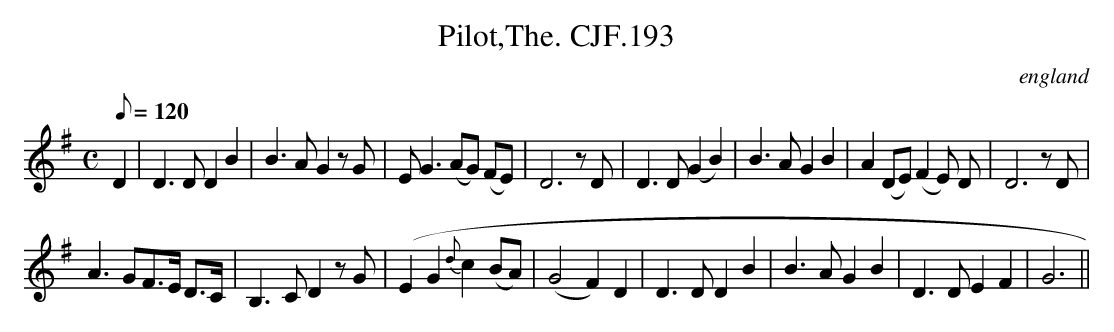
X:1
T:Pilot,The. CJF.193
O:england
M:C
L:1/8
Q:120
K:G
D2|D3D D2B2|B3AG2zG|EG3 (AG) (FE)|\
D6zD|D3D(G2B2)|B3AG2B2|A2(DE)(F2E) D|D6zD|
A3GF>E D>C|B,3CD2zG|(E2G2{d}c2(BA)|\
(G4F2)D2|D3DD2B2|B3AG2B2|D3DE2F2|G6||
